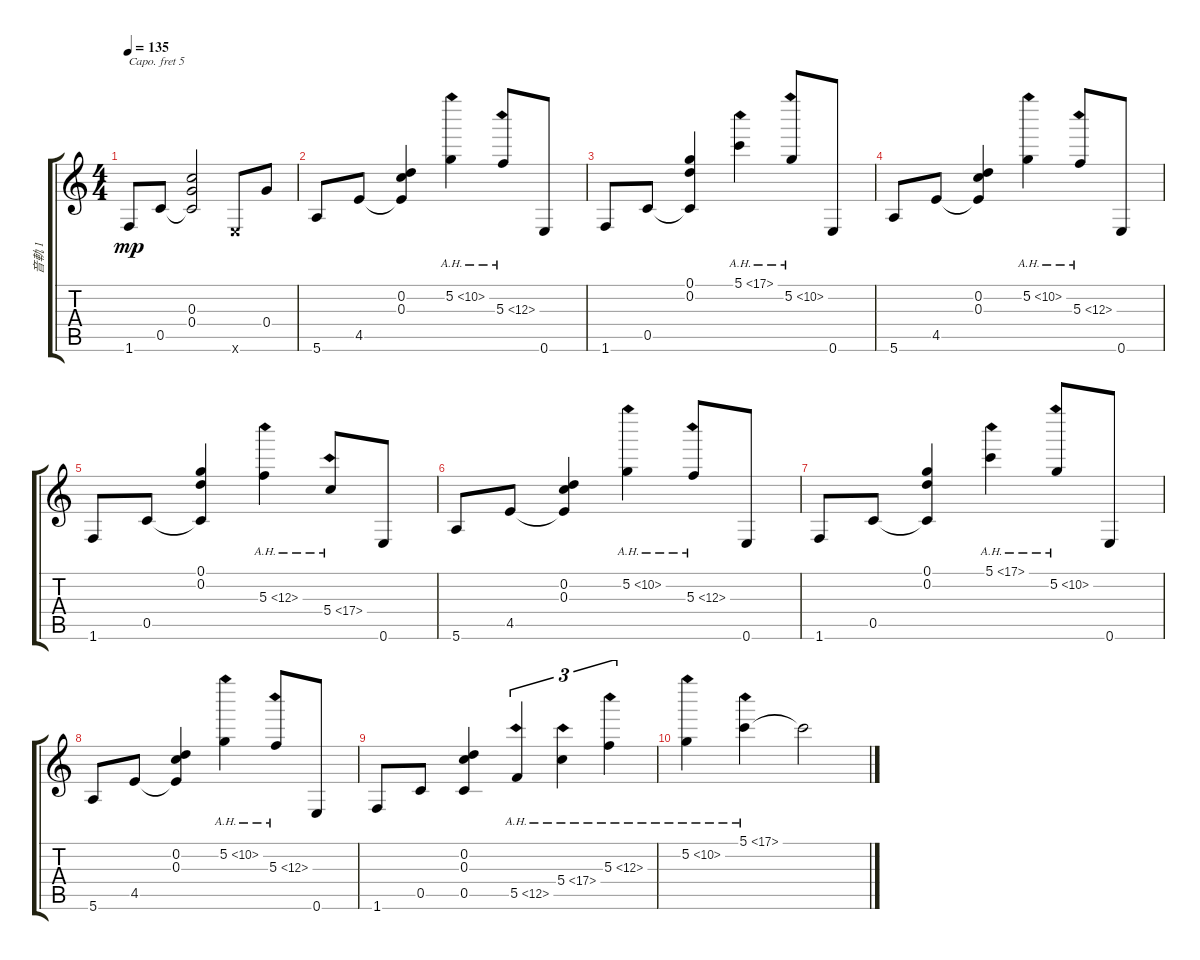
\track ("音軌 1" "音軌 1") {instrument acousticguitarsteel}
\staff {score tabs}
\capo 5
\tuning (D4 A3 G3 D3 G2 B1) {hide}
\ts (4 4)
\tempo 135
\clef g2
\ks c
1.6.8{dy mp} 0.5.8 (0.3 0.4 0.5{t}).2 0.6{x}.8 0.4.8 |
5.6.8 4.5.8 (0.2 0.3 4.5{t}).4 5.2{ah 5}.4 5.3{ah 7}.8 0.6.8 |
1.6.8 0.5.8 (0.1 0.2 0.5{t}).4 5.1{ah 12}.4 5.2{ah 5}.8 0.6.8 |
5.6.8 4.5.8 (0.2 0.3 4.5{t}).4 5.2{ah 5}.4 5.3{ah 7}.8 0.6.8 |
1.6.8 0.5.8 (0.1 0.2 0.5{t}).4 5.3{ah 7}.4 5.4{ah 12}.8 0.6.8 |
5.6.8 4.5.8 (0.2 0.3 4.5{t}).4 5.2{ah 5}.4 5.3{ah 7}.8 0.6.8 |
1.6.8 0.5.8 (0.1 0.2 0.5{t}).4 5.1{ah 12}.4 5.2{ah 5}.8 0.6.8 |
5.6.8 4.5.8 (0.2 0.3 4.5{t}).4 5.2{ah 5}.4 5.3{ah 7}.8 0.6.8 |
1.6.8 0.5.8 (0.2 0.3 0.5).4 5.5{ah 7}.4{tu (3 2)} 5.4{ah 12}.4{tu (3 2)} 5.3{ah 7}.4{tu (3 2)} |
5.2{ah 5}.4 5.1{ah 12}.4 5.1{t}.2
